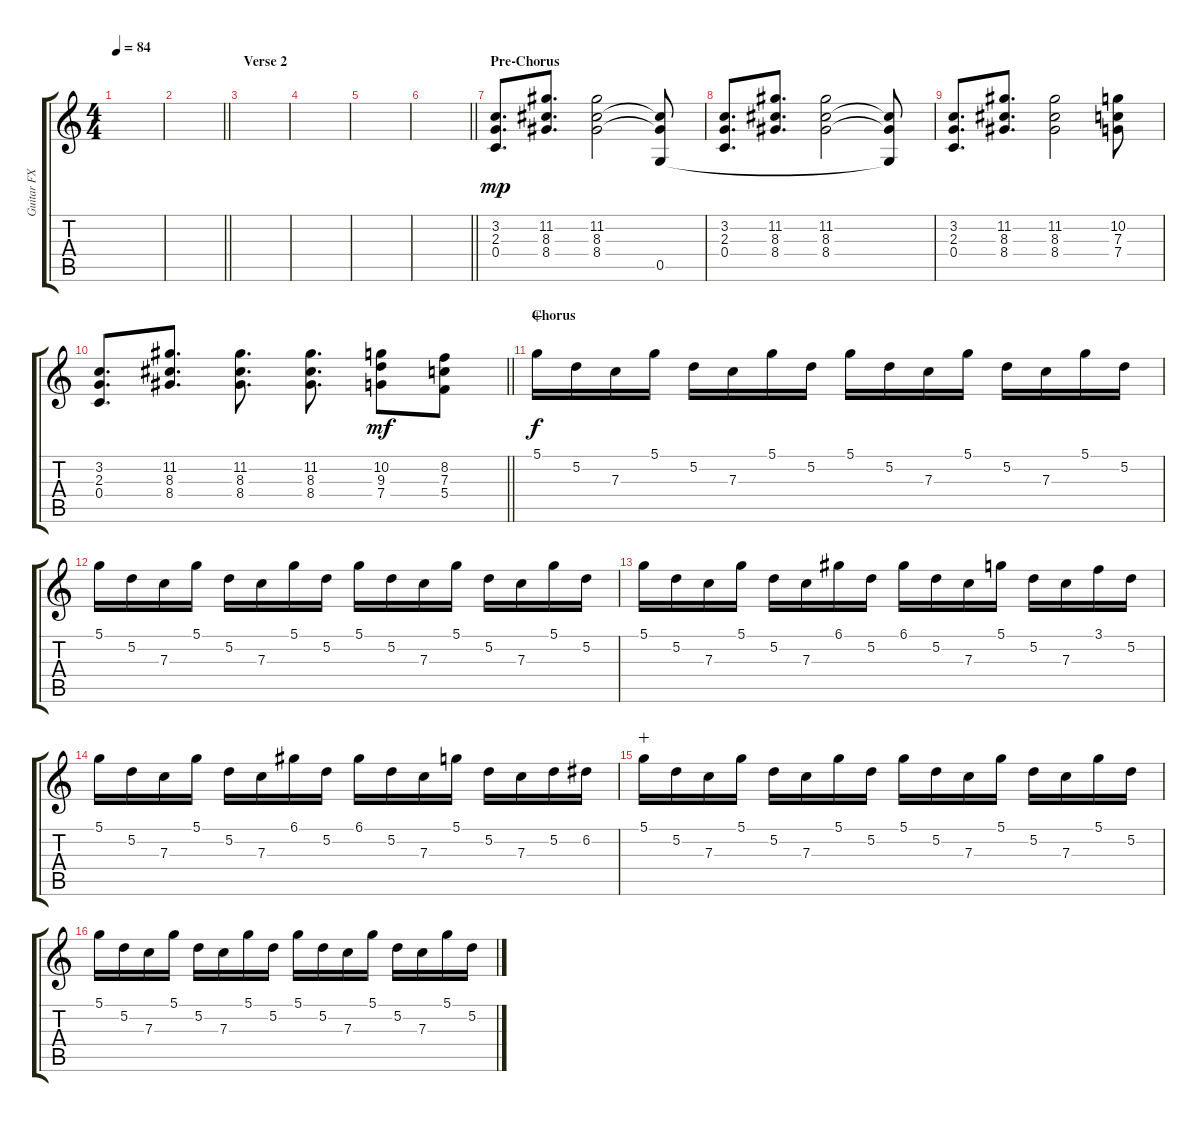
\track ("Guitar FX" "Guitar FX") {instrument electricguitarjazz}
\staff {score tabs}
\tuning (D4 A3 F3 C3 G2 C2) {hide}
\ts (4 4)
\tempo 84
\clef g2
\ks c
|
\barLineRight lightlight
|
\section ("" "Verse 2")
|
|
|
\barLineRight lightlight
|
\section ("" "Pre-Chorus")
(3.2 2.3 0.4).8{d dy mp} (11.2 8.3 8.4).8{d} (11.2 8.3 8.4).2 (8.3{t} 8.4{t} 0.5).8 |
(3.2 2.3 0.4).8{d} (11.2 8.3 8.4).8{d} (11.2 8.3 8.4).2 (8.3{t} 8.4{t} 0.5{t}).8 |
(3.2 2.3 0.4).8{d} (11.2 8.3 8.4).8{d} (11.2 8.3 8.4).2 (10.2 7.3 7.4).8 |
\barLineRight lightlight
(3.2 2.3 0.4).8{d} (11.2 8.3 8.4).8{d} (11.2 8.3 8.4).8{d} (11.2 8.3 8.4).8{d} (10.2 9.3 7.4).8{dy mf} (8.2 7.3 5.4).8 |
\section ("" "Chorus")
5.1.16{dy f wahc} 5.2.16 7.3.16 5.1.16 5.2.16 7.3.16 5.1.16 5.2.16 5.1.16 5.2.16 7.3.16 5.1.16 5.2.16 7.3.16 5.1.16 5.2.16 |
5.1.16 5.2.16 7.3.16 5.1.16 5.2.16 7.3.16 5.1.16 5.2.16 5.1.16 5.2.16 7.3.16 5.1.16 5.2.16 7.3.16 5.1.16 5.2.16 |
5.1.16 5.2.16 7.3.16 5.1.16 5.2.16 7.3.16 6.1.16 5.2.16 6.1.16 5.2.16 7.3.16 5.1.16 5.2.16 7.3.16 3.1.16 5.2.16 |
5.1.16 5.2.16 7.3.16 5.1.16 5.2.16 7.3.16 6.1.16 5.2.16 6.1.16 5.2.16 7.3.16 5.1.16 5.2.16 7.3.16 5.2.16 6.2.16 |
5.1.16{wahc} 5.2.16 7.3.16 5.1.16 5.2.16 7.3.16 5.1.16 5.2.16 5.1.16 5.2.16 7.3.16 5.1.16 5.2.16 7.3.16 5.1.16 5.2.16 |
5.1.16 5.2.16 7.3.16 5.1.16 5.2.16 7.3.16 5.1.16 5.2.16 5.1.16 5.2.16 7.3.16 5.1.16 5.2.16 7.3.16 5.1.16 5.2.16
